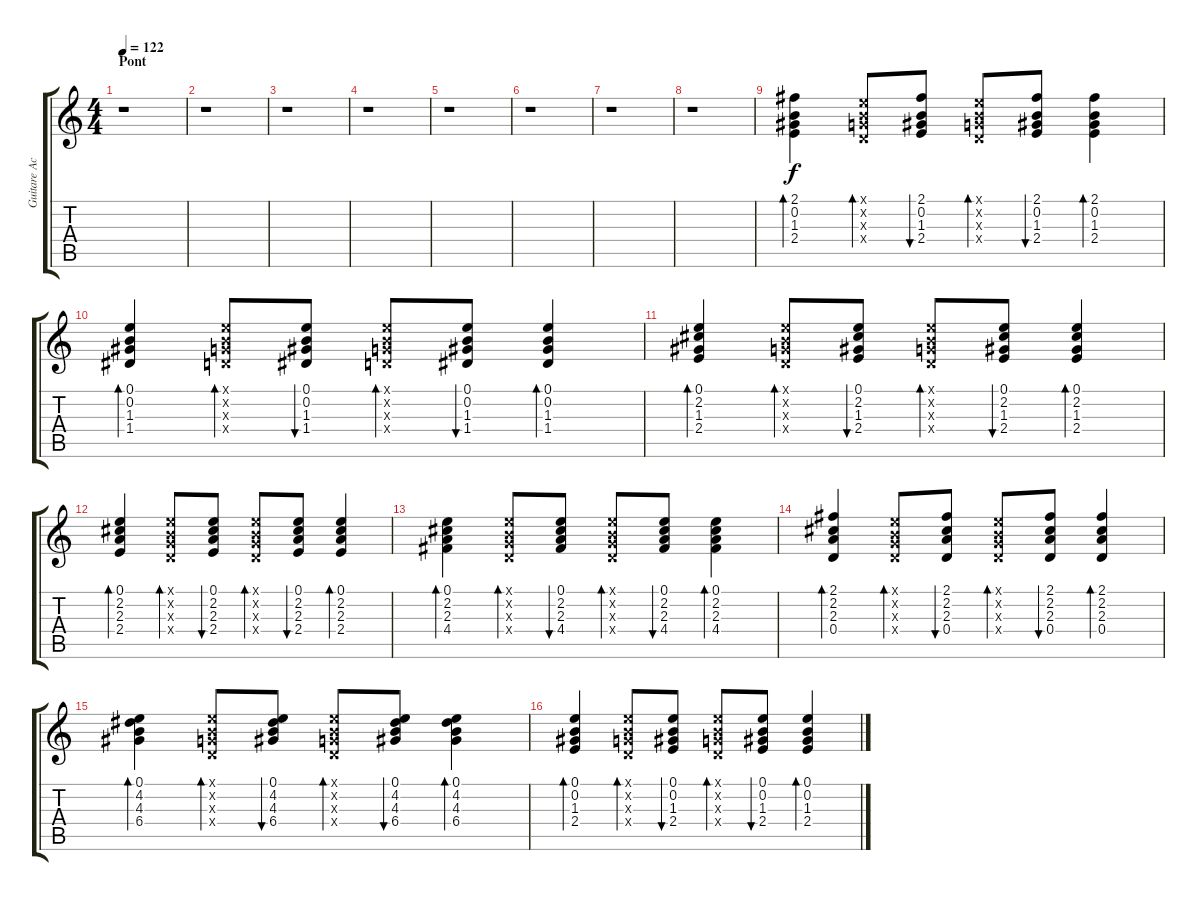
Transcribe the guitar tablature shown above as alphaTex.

\track ("Guitare Acoustique" "Guitare Ac") {instrument acousticguitarsteel}
\staff {score tabs}
\tuning (E4 B3 G3 D3 A2 E2) {hide}
\ts (4 4)
\section ("" "Pont")
\tempo 122
\clef g2
\ks c
r.1{dy f} |
r.1 |
r.1 |
r.1 |
r.1 |
r.1 |
r.1 |
r.1 |
(2.1 0.2 1.3 2.4).4{bd 60} (0.1{x} 0.2{x} 0.3{x} 0.4{x}).8{bd 60} (2.1 0.2 1.3 2.4).8{bu 60} (0.1{x} 0.2{x} 0.3{x} 0.4{x}).8{bd 60} (2.1 0.2 1.3 2.4).8{bu 60} (2.1 0.2 1.3 2.4).4{bd 60} |
(0.1 0.2 1.3 1.4).4{bd 60} (0.1{x} 0.2{x} 0.3{x} 0.4{x}).8{bd 60} (0.1 0.2 1.3 1.4).8{bu 60} (0.1{x} 0.2{x} 0.3{x} 0.4{x}).8{bd 60} (0.1 0.2 1.3 1.4).8{bu 60} (0.1 0.2 1.3 1.4).4{bd 60} |
(0.1 2.2 1.3 2.4).4{bd 60} (0.1{x} 0.2{x} 0.3{x} 0.4{x}).8{bd 60} (0.1 2.2 1.3 2.4).8{bu 60} (0.1{x} 0.2{x} 0.3{x} 0.4{x}).8{bd 60} (0.1 2.2 1.3 2.4).8{bu 60} (0.1 2.2 1.3 2.4).4{bd 60} |
(0.1 2.2 2.3 2.4).4{bd 60} (0.1{x} 0.2{x} 0.3{x} 0.4{x}).8{bd 60} (0.1 2.2 2.3 2.4).8{bu 60} (0.1{x} 0.2{x} 0.3{x} 0.4{x}).8{bd 60} (0.1 2.2 2.3 2.4).8{bu 60} (0.1 2.2 2.3 2.4).4{bd 60} |
(0.1 2.2 2.3 4.4).4{bd 60} (0.1{x} 0.2{x} 0.3{x} 0.4{x}).8{bd 60} (0.1 2.2 2.3 4.4).8{bu 60} (0.1{x} 0.2{x} 0.3{x} 0.4{x}).8{bd 60} (0.1 2.2 2.3 4.4).8{bu 60} (0.1 2.2 2.3 4.4).4{bd 60} |
(2.1 2.2 2.3 0.4).4{bd 60} (0.1{x} 0.2{x} 0.3{x} 0.4{x}).8{bd 60} (2.1 2.2 2.3 0.4).8{bu 60} (0.1{x} 0.2{x} 0.3{x} 0.4{x}).8{bd 60} (2.1 2.2 2.3 0.4).8{bu 60} (2.1 2.2 2.3 0.4).4{bd 60} |
(0.1 4.2 4.3 6.4).4{bd 60} (0.1{x} 0.2{x} 0.3{x} 0.4{x}).8{bd 60} (0.1 4.2 4.3 6.4).8{bu 60} (0.1{x} 0.2{x} 0.3{x} 0.4{x}).8{bd 60} (0.1 4.2 4.3 6.4).8{bu 60} (0.1 4.2 4.3 6.4).4{bd 60} |
(0.1 0.2 1.3 2.4).4{bd 60} (0.1{x} 0.2{x} 0.3{x} 0.4{x}).8{bd 60} (0.1 0.2 1.3 2.4).8{bu 60} (0.1{x} 0.2{x} 0.3{x} 0.4{x}).8{bd 60} (0.1 0.2 1.3 2.4).8{bu 60} (0.1 0.2 1.3 2.4).4{bd 60}
